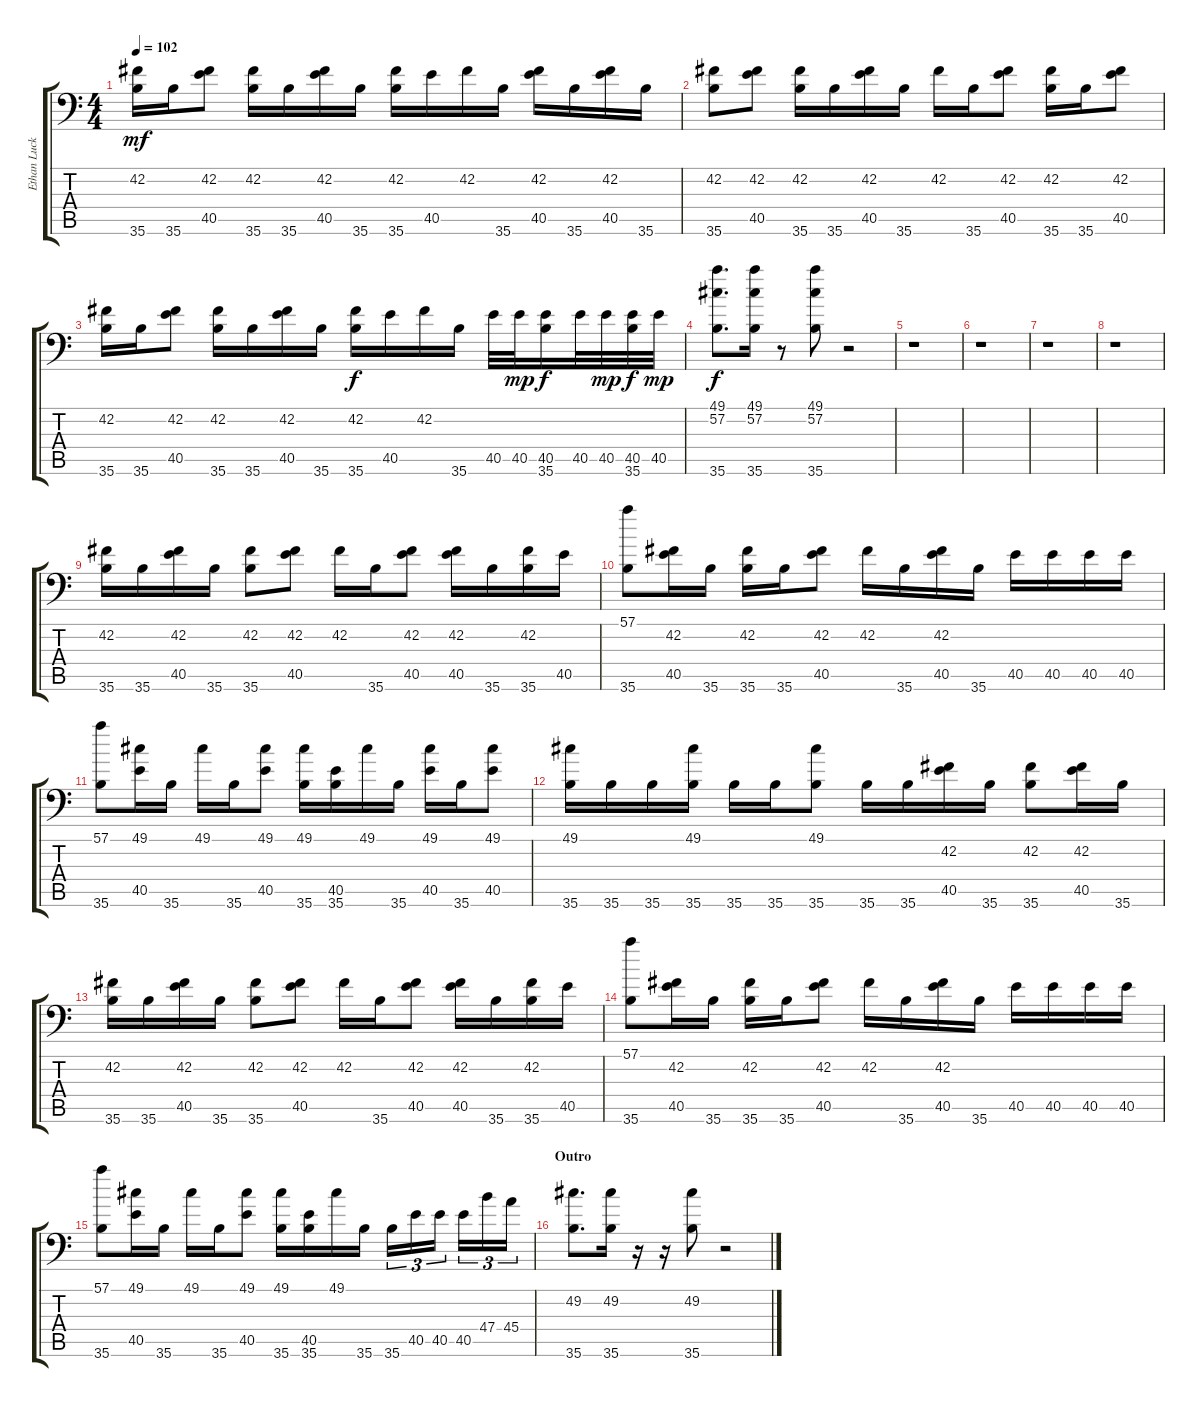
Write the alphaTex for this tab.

\track ("Ethan Luck (Drums)" "Ethan Luck") {instrument acousticgrandpiano}
\staff {score tabs}
\tuning (C-1 C-1 C-1 C-1 C-1 C-1) {hide}
\ts (4 4)
\tempo 102
\clef f4
\ks c
(42.2 35.6).16{dy mf} 35.6.16 (42.2 40.5).8 (42.2 35.6).16 35.6.16 (42.2 40.5).16 35.6.16 (42.2 35.6).16 40.5.16 42.2.16 35.6.16 (42.2 40.5).16 35.6.16 (42.2 40.5).16 35.6.16 |
(42.2 35.6).8 (42.2 40.5).8 (42.2 35.6).16 35.6.16 (42.2 40.5).16 35.6.16 42.2.16 35.6.16 (42.2 40.5).8 (42.2 35.6).16 35.6.16 (42.2 40.5).8 |
(42.2 35.6).16 35.6.16 (42.2 40.5).8 (42.2 35.6).16 35.6.16 (42.2 40.5).16 35.6.16 (42.2 35.6).16{dy f} 40.5.16 42.2.16 35.6.16 40.5.32 40.5.32{dy mp} (40.5 35.6).16{dy f} 40.5.32 40.5.32{dy mp} (40.5 35.6).32{dy f} 40.5.32{dy mp} |
(49.1 57.2 35.6).8{d dy f} (49.1 57.2 35.6).16 r.8 (49.1 57.2 35.6).8 r.2 |
r.1 |
r.1 |
r.1 |
r.1 |
(42.2 35.6).16 35.6.16 (42.2 40.5).16 35.6.16 (42.2 35.6).8 (42.2 40.5).8 42.2.16 35.6.16 (42.2 40.5).8 (42.2 40.5).16 35.6.16 (42.2 35.6).16 40.5.16 |
(57.1 35.6).8 (42.2 40.5).16 35.6.16 (42.2 35.6).16 35.6.16 (42.2 40.5).8 42.2.16 35.6.16 (42.2 40.5).16 35.6.16 40.5.16 40.5.16 40.5.16 40.5.16 |
(57.1 35.6).8 (49.1 40.5).16 35.6.16 49.1.16 35.6.16 (49.1 40.5).8 (49.1 35.6).16 (40.5 35.6).16 49.1.16 35.6.16 (49.1 40.5).16 35.6.16 (49.1 40.5).8 |
(49.1 35.6).16 35.6.16 35.6.16 (49.1 35.6).16 35.6.16 35.6.16 (49.1 35.6).8 35.6.16 35.6.16 (42.2 40.5).16 35.6.16 (42.2 35.6).8 (42.2 40.5).16 35.6.16 |
(42.2 35.6).16 35.6.16 (42.2 40.5).16 35.6.16 (42.2 35.6).8 (42.2 40.5).8 42.2.16 35.6.16 (42.2 40.5).8 (42.2 40.5).16 35.6.16 (42.2 35.6).16 40.5.16 |
(57.1 35.6).8 (42.2 40.5).16 35.6.16 (42.2 35.6).16 35.6.16 (42.2 40.5).8 42.2.16 35.6.16 (42.2 40.5).16 35.6.16 40.5.16 40.5.16 40.5.16 40.5.16 |
(57.1 35.6).8 (49.1 40.5).16 35.6.16 49.1.16 35.6.16 (49.1 40.5).8 (49.1 35.6).16 (40.5 35.6).16 49.1.16 35.6.16 35.6.16{tu (3 2)} 40.5.16{tu (3 2)} 40.5.16{tu (3 2)} 40.5.16{tu (3 2)} 47.4.16{tu (3 2)} 45.4.16{tu (3 2)} |
\section ("" "Outro")
(49.2 35.6).8{d} (49.2 35.6).16 r.16 r.16 (49.2 35.6).8 r.2
